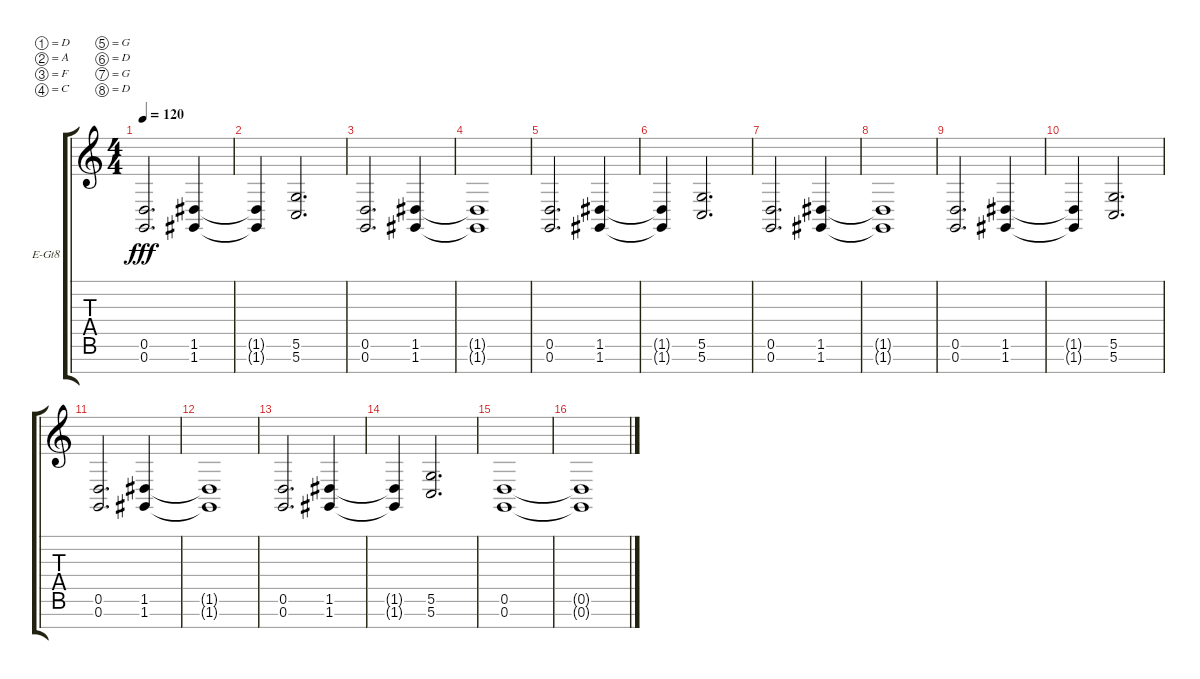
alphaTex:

\bracketExtendMode groupsimilarinstruments
\firstSystemTrackNameOrientation horizontal
\otherSystemsTrackNameOrientation horizontal
\track ("Sam" "E-Gt8") {instrument overdrivenguitar}
\staff {score tabs}
\tuning (D4 A3 F3 C3 G2 D2 G1 D1)
\ts (4 4)
\tempo 120
\clef g2
\ks c
(0.7 0.6).2{d dy fff} (1.7 1.6).4 |
(1.7{t} 1.6{t}).4 (5.7 5.6).2{d} |
(0.7 0.6).2{d} (1.7 1.6).4 |
(1.6{t} 1.7{t}).1 |
(0.7 0.6).2{d} (1.7 1.6).4 |
(1.7{t} 1.6{t}).4 (5.7 5.6).2{d} |
(0.7 0.6).2{d} (1.7 1.6).4 |
(1.6{t} 1.7{t}).1 |
(0.7 0.6).2{d} (1.7 1.6).4 |
(1.7{t} 1.6{t}).4 (5.7 5.6).2{d} |
(0.7 0.6).2{d} (1.7 1.6).4 |
(1.6{t} 1.7{t}).1 |
(0.7 0.6).2{d} (1.7 1.6).4 |
(1.7{t} 1.6{t}).4 (5.7 5.6).2{d} |
(0.7 0.6).1 |
(0.6{t} 0.7{t}).1
